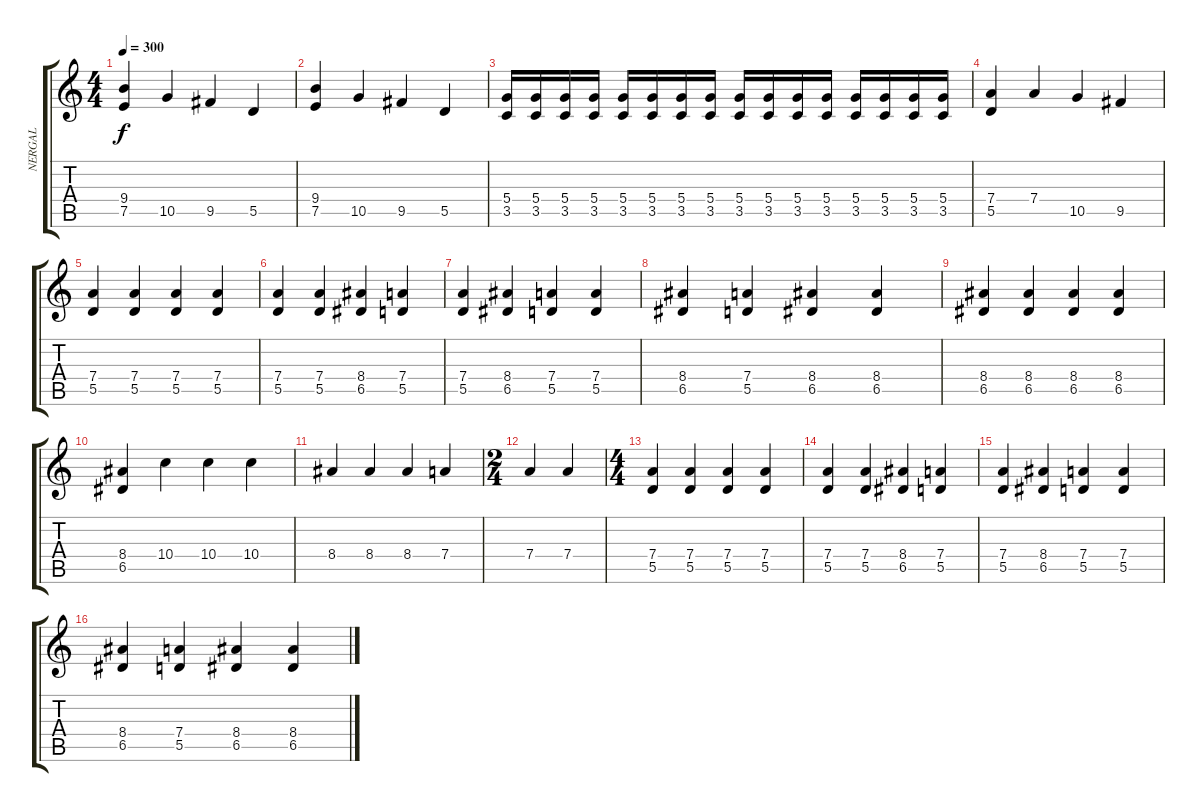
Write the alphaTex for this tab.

\track ("NERGAL" "NERGAL") {instrument distortionguitar}
\staff {score tabs}
\tuning (E4 B3 G3 D3 A2 E2) {hide}
\ts (4 4)
\tempo 300
\clef g2
\ks c
(9.4 7.5).4{dy f} 10.5.4 9.5.4 5.5.4 |
(9.4 7.5).4 10.5.4 9.5.4 5.5.4 |
(5.4 3.5).16 (5.4 3.5).16 (5.4 3.5).16 (5.4 3.5).16 (5.4 3.5).16 (5.4 3.5).16 (5.4 3.5).16 (5.4 3.5).16 (5.4 3.5).16 (5.4 3.5).16 (5.4 3.5).16 (5.4 3.5).16 (5.4 3.5).16 (5.4 3.5).16 (5.4 3.5).16 (5.4 3.5).16 |
(7.4 5.5).4 7.4.4 10.5.4 9.5.4 |
(7.4 5.5).4 (7.4 5.5).4 (7.4 5.5).4 (7.4 5.5).4 |
(7.4 5.5).4 (7.4 5.5).4 (8.4 6.5).4 (7.4 5.5).4 |
(7.4 5.5).4 (8.4 6.5).4 (7.4 5.5).4 (7.4 5.5).4 |
(8.4 6.5).4 (7.4 5.5).4 (8.4 6.5).4 (8.4 6.5).4 |
(8.4 6.5).4 (8.4 6.5).4 (8.4 6.5).4 (8.4 6.5).4 |
(8.4 6.5).4 10.4.4 10.4.4 10.4.4 |
8.4.4 8.4.4 8.4.4 7.4.4 |
\ts (2 4)
7.4.4 7.4.4 |
\ts (4 4)
(7.4 5.5).4 (7.4 5.5).4 (7.4 5.5).4 (7.4 5.5).4 |
(7.4 5.5).4 (7.4 5.5).4 (8.4 6.5).4 (7.4 5.5).4 |
(7.4 5.5).4 (8.4 6.5).4 (7.4 5.5).4 (7.4 5.5).4 |
(8.4 6.5).4 (7.4 5.5).4 (8.4 6.5).4 (8.4 6.5).4
